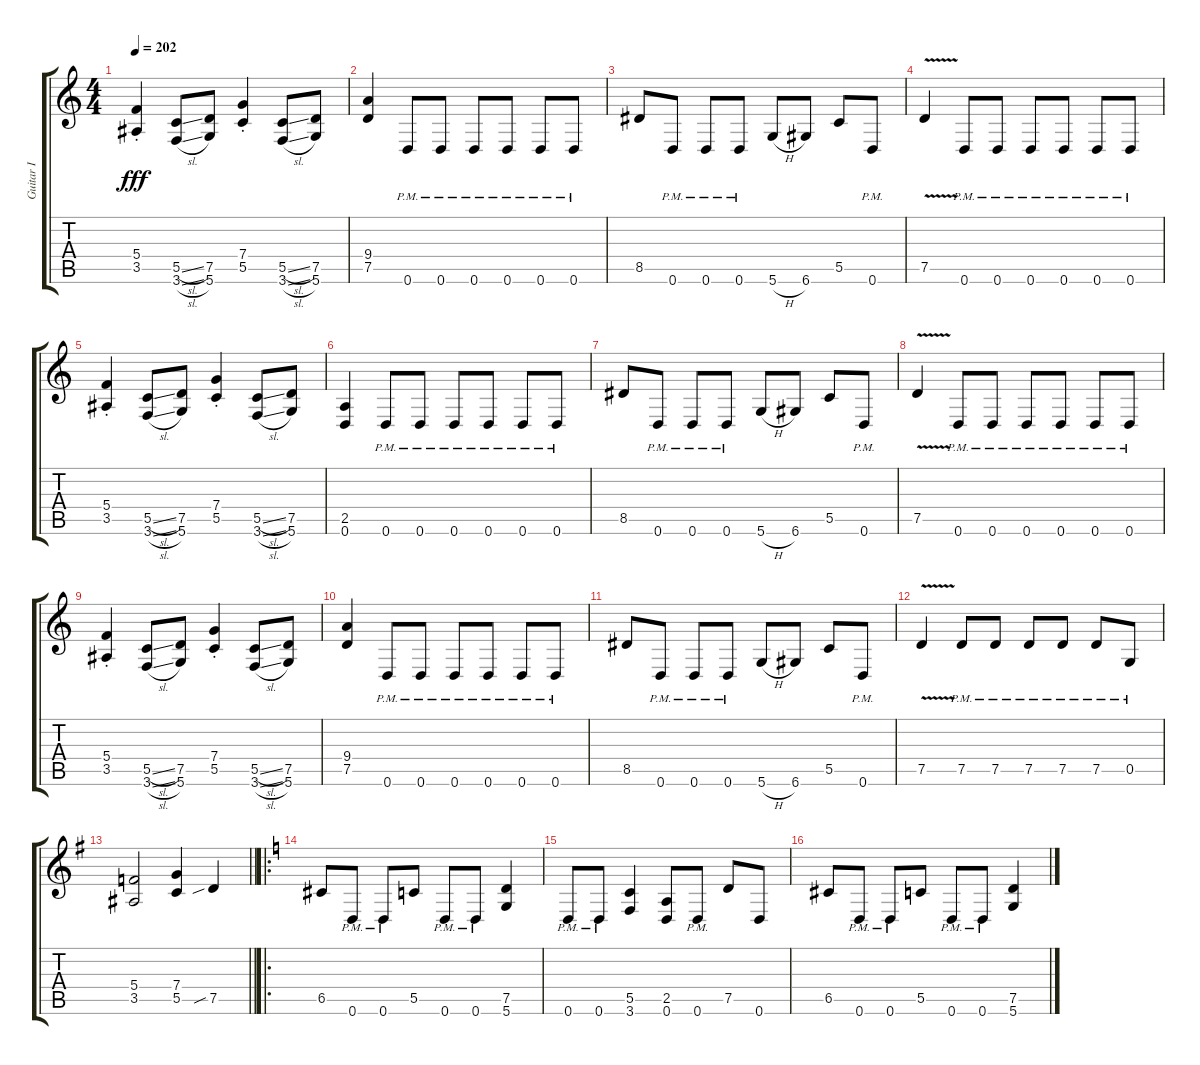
\track ("Guitar I" "Guitar I") {instrument distortionguitar}
\staff {score tabs}
\tuning (D4 A3 F3 C3 G2 D2) {hide}
\ts (4 4)
\tempo 202
\clef g2
\ks c
(5.4{st} 3.5{st}).4{dy fff} (5.5{sl} 3.6{sl}).8 (7.5 5.6).8 (7.4{st} 5.5{st}).4 (5.5{sl} 3.6{sl}).8 (7.5 5.6).8 |
(9.4 7.5).4 0.6{pm}.8 0.6{pm}.8 0.6{pm}.8 0.6{pm}.8 0.6{pm}.8 0.6{pm}.8 |
8.5.8 0.6{pm}.8 0.6{pm}.8 0.6{pm}.8 5.6{h}.8 6.6.8 5.5.8 0.6{pm}.8 |
7.5{v}.4 0.6{pm}.8 0.6{pm}.8 0.6{pm}.8 0.6{pm}.8 0.6{pm}.8 0.6{pm}.8 |
(5.4{st} 3.5{st}).4 (5.5{sl} 3.6{sl}).8 (7.5 5.6).8 (7.4{st} 5.5{st}).4 (5.5{sl} 3.6{sl}).8 (7.5 5.6).8 |
(2.5 0.6).4 0.6{pm}.8 0.6{pm}.8 0.6{pm}.8 0.6{pm}.8 0.6{pm}.8 0.6{pm}.8 |
8.5.8 0.6{pm}.8 0.6{pm}.8 0.6{pm}.8 5.6{h}.8 6.6.8 5.5.8 0.6{pm}.8 |
7.5{v}.4 0.6{pm}.8 0.6{pm}.8 0.6{pm}.8 0.6{pm}.8 0.6{pm}.8 0.6{pm}.8 |
(5.4{st} 3.5{st}).4 (5.5{sl} 3.6{sl}).8 (7.5 5.6).8 (7.4{st} 5.5{st}).4 (5.5{sl} 3.6{sl}).8 (7.5 5.6).8 |
(9.4 7.5).4 0.6{pm}.8 0.6{pm}.8 0.6{pm}.8 0.6{pm}.8 0.6{pm}.8 0.6{pm}.8 |
8.5.8 0.6{pm}.8 0.6{pm}.8 0.6{pm}.8 5.6{h}.8 6.6.8 5.5.8 0.6{pm}.8 |
7.5{v}.4 7.5{pm}.8 7.5{pm}.8 7.5{pm}.8 7.5{pm}.8 7.5{pm}.8 0.5{pm}.8 |
\barLineRight lightlight
\ks g
(5.4 3.5).2 (7.4 5.5).4 7.5{sib}.4 |
\ro
\ks c
6.5.8 0.6{pm}.8 0.6{pm}.8 5.5.8 0.6{pm}.8 0.6{pm}.8 (7.5 5.6).4 |
0.6{pm}.8 0.6{pm}.8 (5.5 3.6).4 (2.5 0.6).8 0.6{pm}.8 7.5.8 0.6.8 |
6.5.8 0.6{pm}.8 0.6{pm}.8 5.5.8 0.6{pm}.8 0.6{pm}.8 (7.5 5.6).4
